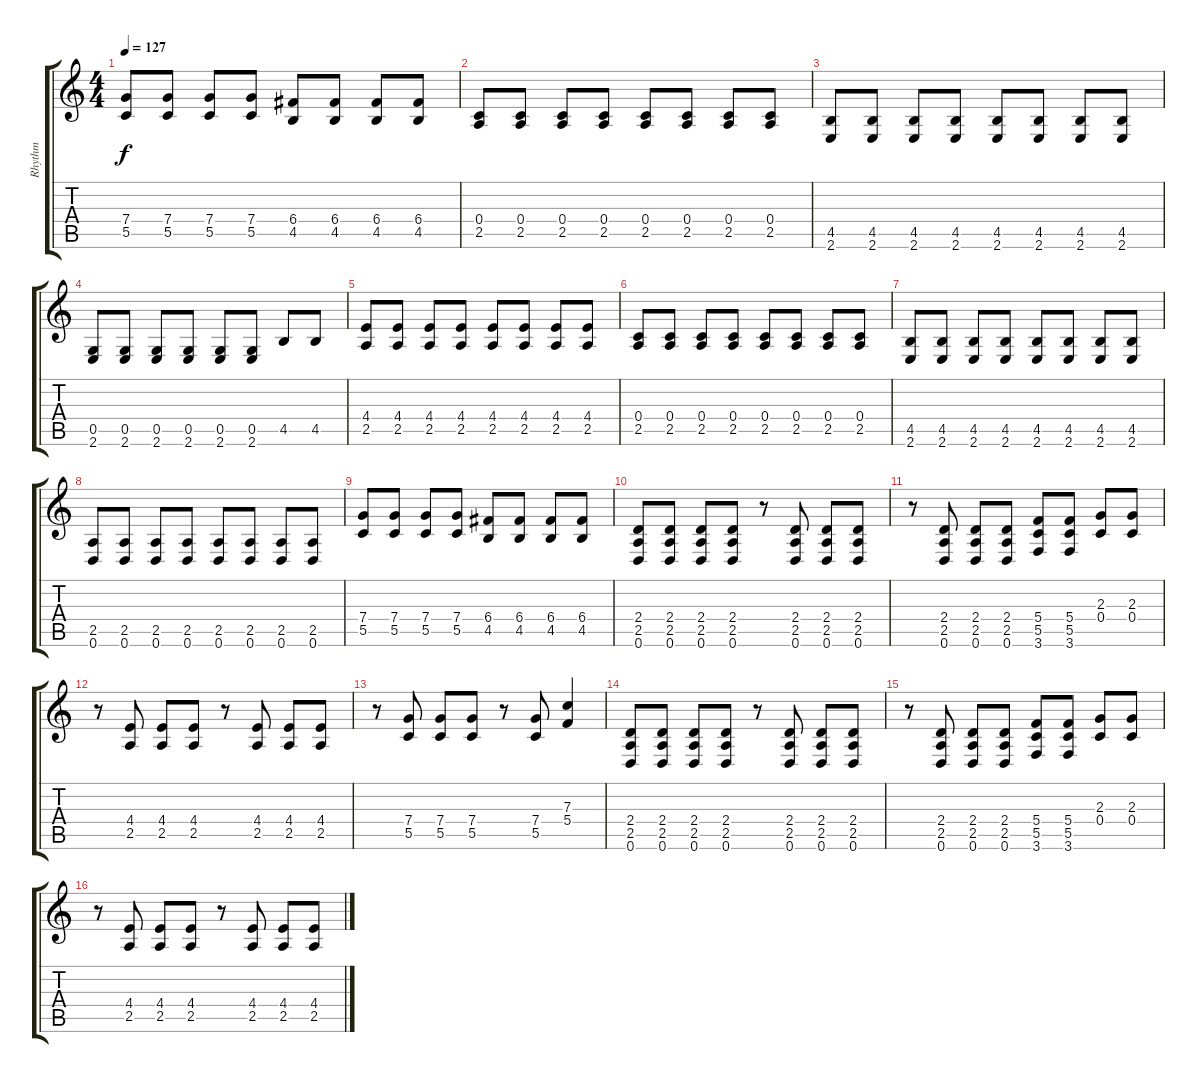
\track ("Rhythm " "Rhythm ") {instrument distortionguitar}
\staff {score tabs}
\tuning (D4 A3 F3 C3 G2 D2) {hide}
\ts (4 4)
\tempo 127
\clef g2
\ks c
(7.4 5.5).8{dy f} (7.4 5.5).8 (7.4 5.5).8 (7.4 5.5).8 (6.4 4.5).8 (6.4 4.5).8 (6.4 4.5).8 (6.4 4.5).8 |
(0.4 2.5).8 (0.4 2.5).8 (0.4 2.5).8 (0.4 2.5).8 (0.4 2.5).8 (0.4 2.5).8 (0.4 2.5).8 (0.4 2.5).8 |
(4.5 2.6).8 (4.5 2.6).8 (4.5 2.6).8 (4.5 2.6).8 (4.5 2.6).8 (4.5 2.6).8 (4.5 2.6).8 (4.5 2.6).8 |
(0.5 2.6).8 (0.5 2.6).8 (0.5 2.6).8 (0.5 2.6).8 (0.5 2.6).8 (0.5 2.6).8 4.5.8 4.5.8 |
(4.4 2.5).8 (4.4 2.5).8 (4.4 2.5).8 (4.4 2.5).8 (4.4 2.5).8 (4.4 2.5).8 (4.4 2.5).8 (4.4 2.5).8 |
(0.4 2.5).8 (0.4 2.5).8 (0.4 2.5).8 (0.4 2.5).8 (0.4 2.5).8 (0.4 2.5).8 (0.4 2.5).8 (0.4 2.5).8 |
(4.5 2.6).8 (4.5 2.6).8 (4.5 2.6).8 (4.5 2.6).8 (4.5 2.6).8 (4.5 2.6).8 (4.5 2.6).8 (4.5 2.6).8 |
(2.5 0.6).8 (2.5 0.6).8 (2.5 0.6).8 (2.5 0.6).8 (2.5 0.6).8 (2.5 0.6).8 (2.5 0.6).8 (2.5 0.6).8 |
(7.4 5.5).8 (7.4 5.5).8 (7.4 5.5).8 (7.4 5.5).8 (6.4 4.5).8 (6.4 4.5).8 (6.4 4.5).8 (6.4 4.5).8 |
(2.4 2.5 0.6).8 (2.4 2.5 0.6).8 (2.4 2.5 0.6).8 (2.4 2.5 0.6).8 r.8 (2.4 2.5 0.6).8 (2.4 2.5 0.6).8 (2.4 2.5 0.6).8 |
r.8 (2.4 2.5 0.6).8 (2.4 2.5 0.6).8 (2.4 2.5 0.6).8 (5.4 5.5 3.6).8 (5.4 5.5 3.6).8 (2.3 0.4).8 (2.3 0.4).8 |
r.8 (4.4 2.5).8 (4.4 2.5).8 (4.4 2.5).8 r.8 (4.4 2.5).8 (4.4 2.5).8 (4.4 2.5).8 |
r.8 (7.4 5.5).8 (7.4 5.5).8 (7.4 5.5).8 r.8 (7.4 5.5).8 (7.3 5.4).4 |
(2.4 2.5 0.6).8 (2.4 2.5 0.6).8 (2.4 2.5 0.6).8 (2.4 2.5 0.6).8 r.8 (2.4 2.5 0.6).8 (2.4 2.5 0.6).8 (2.4 2.5 0.6).8 |
r.8 (2.4 2.5 0.6).8 (2.4 2.5 0.6).8 (2.4 2.5 0.6).8 (5.4 5.5 3.6).8 (5.4 5.5 3.6).8 (2.3 0.4).8 (2.3 0.4).8 |
r.8 (4.4 2.5).8 (4.4 2.5).8 (4.4 2.5).8 r.8 (4.4 2.5).8 (4.4 2.5).8 (4.4 2.5).8
